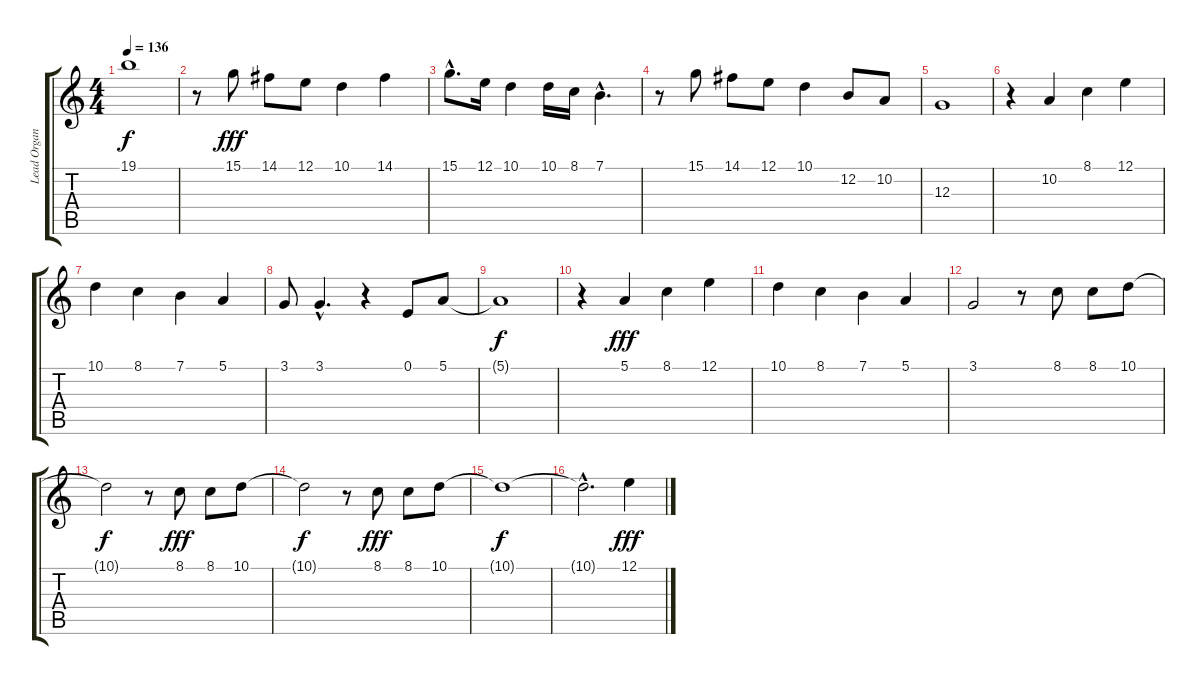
\track ("Lead Organ 3" "Lead Organ") {instrument rockorgan}
\staff {score tabs}
\tuning (E4 B3 G3 D3 A2 E2) {hide}
\ts (4 4)
\tempo 136
\clef g2
\ks c
19.1{t}.1{dy f} |
r.8 15.1.8{dy fff} 14.1.8 12.1.8 10.1.4 14.1.4 |
15.1{hac}.8{d} 12.1.16 10.1.4 10.1.16 8.1.16 7.1{hac}.4{d} |
r.8 15.1.8 14.1.8 12.1.8 10.1.4 12.2.8 10.2.8 |
12.3.1 |
r.4 10.2.4 8.1.4 12.1.4 |
10.1.4 8.1.4 7.1.4 5.1.4 |
3.1.8 3.1{hac}.4{d} r.4 0.1.8 5.1.8 |
5.1{t}.1{dy f} |
r.4 5.1.4{dy fff} 8.1.4 12.1.4 |
10.1.4 8.1.4 7.1.4 5.1.4 |
3.1.2 r.8 8.1.8 8.1.8 10.1.8 |
10.1{t}.2{dy f} r.8 8.1.8{dy fff} 8.1.8 10.1.8 |
10.1{t}.2{dy f} r.8 8.1.8{dy fff} 8.1.8 10.1.8 |
10.1{t}.1{dy f} |
10.1{hac t}.2{d} 12.1.4{dy fff}
